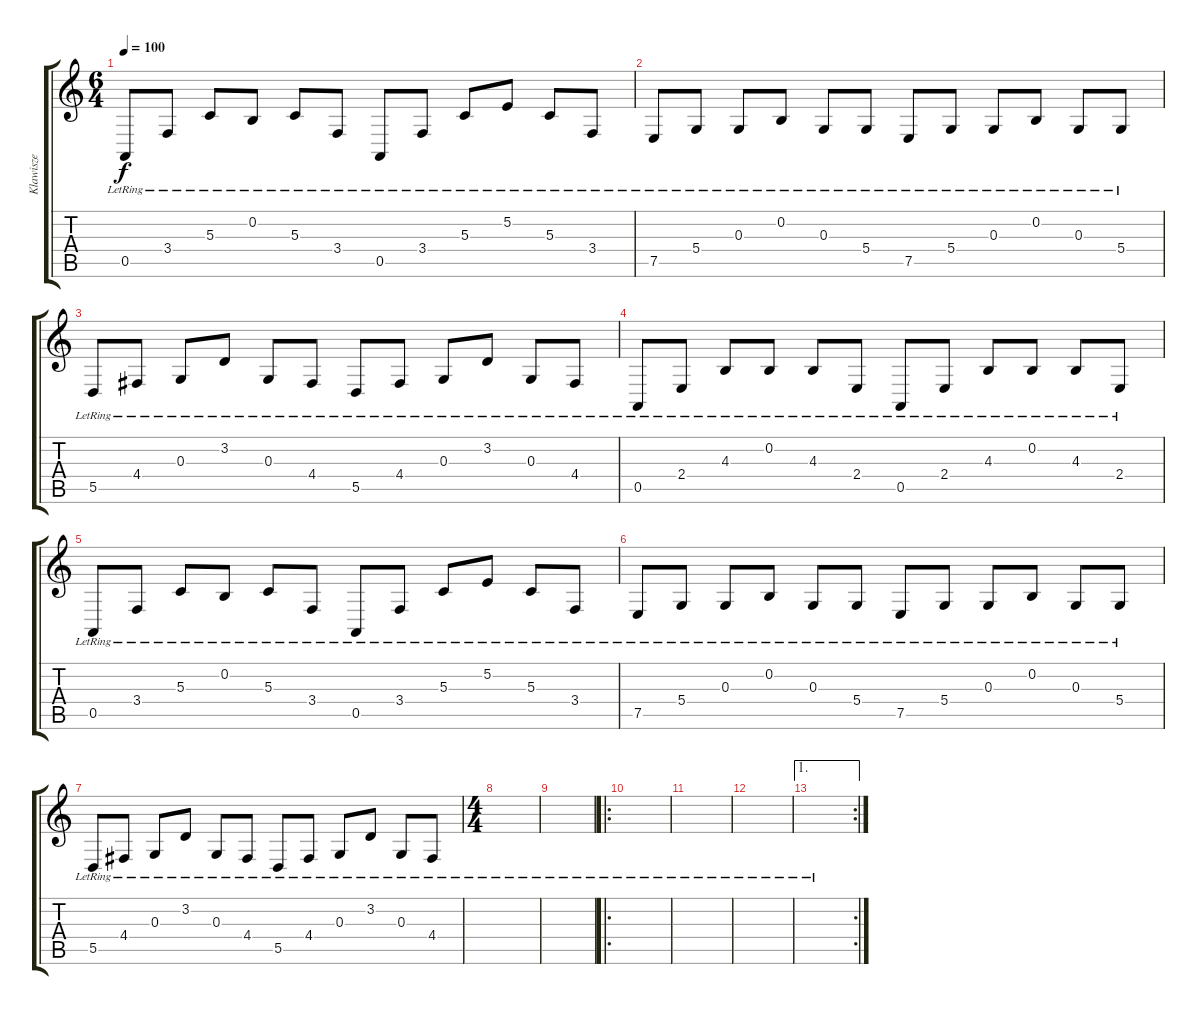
\track ("Klawisze" "Klawisze") {instrument acousticgrandpiano}
\staff {score tabs}
\tuning (E4 B3 G3 D3 A2 E2) {hide}
\ts (6 4)
\tempo 100
\clef g2
\ks c
0.5{lr}.8{dy f} 3.4{lr}.8 5.3{lr}.8 0.2{lr}.8 5.3{lr}.8 3.4{lr}.8 0.5{lr}.8 3.4{lr}.8 5.3{lr}.8 5.2{lr}.8 5.3{lr}.8 3.4{lr}.8 |
7.5{lr}.8 5.4{lr}.8 0.3{lr}.8 0.2{lr}.8 0.3{lr}.8 5.4{lr}.8 7.5{lr}.8 5.4{lr}.8 0.3{lr}.8 0.2{lr}.8 0.3{lr}.8 5.4{lr}.8 |
5.5{lr}.8 4.4{lr}.8 0.3{lr}.8 3.2{lr}.8 0.3{lr}.8 4.4{lr}.8 5.5{lr}.8 4.4{lr}.8 0.3{lr}.8 3.2{lr}.8 0.3{lr}.8 4.4{lr}.8 |
0.5{lr}.8 2.4{lr}.8 4.3{lr}.8 0.2{lr}.8 4.3{lr}.8 2.4{lr}.8 0.5{lr}.8 2.4{lr}.8 4.3{lr}.8 0.2{lr}.8 4.3{lr}.8 2.4{lr}.8 |
0.5{lr}.8 3.4{lr}.8 5.3{lr}.8 0.2{lr}.8 5.3{lr}.8 3.4{lr}.8 0.5{lr}.8 3.4{lr}.8 5.3{lr}.8 5.2{lr}.8 5.3{lr}.8 3.4{lr}.8 |
7.5{lr}.8 5.4{lr}.8 0.3{lr}.8 0.2{lr}.8 0.3{lr}.8 5.4{lr}.8 7.5{lr}.8 5.4{lr}.8 0.3{lr}.8 0.2{lr}.8 0.3{lr}.8 5.4{lr}.8 |
5.5{lr}.8 4.4{lr}.8 0.3{lr}.8 3.2{lr}.8 0.3{lr}.8 4.4{lr}.8 5.5{lr}.8 4.4{lr}.8 0.3{lr}.8 3.2{lr}.8 0.3{lr}.8 4.4{lr}.8 |
\ts (4 4)
|
|
\ro
|
|
|
\ae 1
\rc 2
